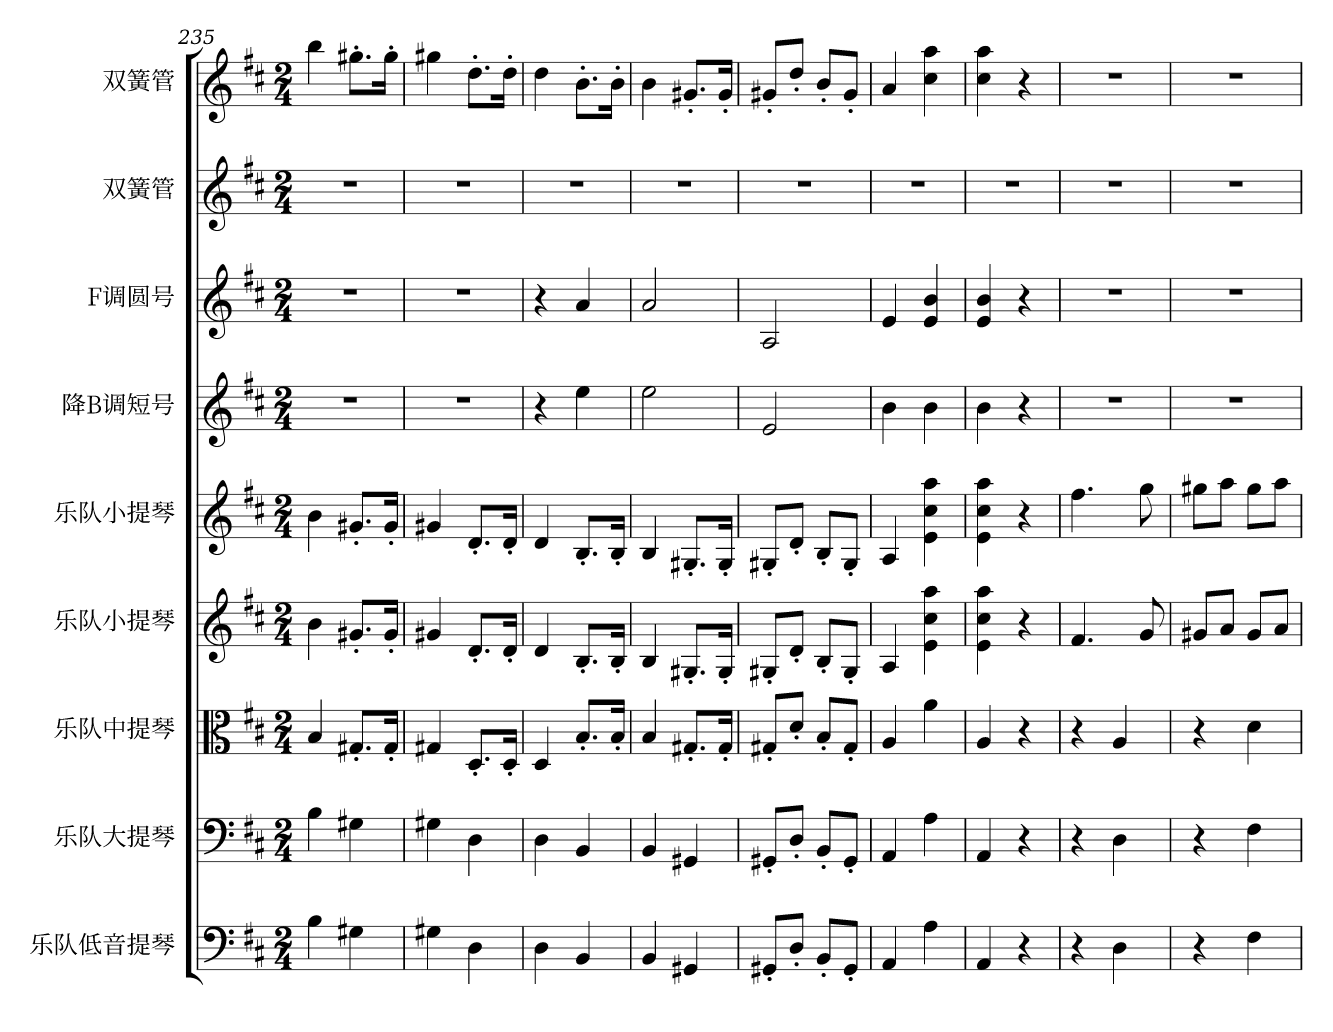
**kern	**kern	**kern	**kern	**kern	**kern	**kern	**kern	**kern
*part9	*part8	*part7	*part6	*part5	*part4	*part3	*part2	*part1
*staff9	*staff8	*staff7	*staff6	*staff5	*staff4	*staff3	*staff2	*staff1
*I"乐队低音提琴	*I"乐队大提琴	*I"乐队中提琴	*I"乐队小提琴	*I"乐队小提琴	*I"降B调短号	*I"F调圆号	*I"双簧管	*I"双簧管
*clefF4	*clefF4	*clefC3	*clefG2	*clefG2	*clefG2	*clefG2	*clefG2	*clefG2
*ITrd7c12	*	*	*	*	*ITrd1c2	*ITrd4c7	*	*
*k[f#c#]	*k[f#c#]	*k[f#c#]	*k[f#c#]	*k[f#c#]	*k[]	*k[f#]	*k[f#c#]	*k[f#c#]
*M2/4	*M2/4	*M2/4	*M2/4	*M2/4	*M2/4	*M2/4	*M2/4	*M2/4
=235	=235	=235	=235	=235	=235	=235	=235	=235
4BB\	4B\	4B/	4b\	4b\	2r	2r	2r	4bb\
4GG#X\	4G#X\	8.G#X'/L	8.g#X'/L	8.g#X'/L	.	.	.	8.gg#X'\L
.	.	16G#'/Jk	16g#'/Jk	16g#'/Jk	.	.	.	16gg#'\Jk
!!LO:PB:g=z
=236	=236	=236	=236	=236	=236	=236	=236	=236
4GG#X\	4G#X\	4G#X/	4g#X/	4g#X/	2r	2r	2r	4gg#X\
4DD\	4D\	8.D'/L	8.d'/L	8.d'/L	.	.	.	8.dd'\L
.	.	16D'/Jk	16d'/Jk	16d'/Jk	.	.	.	16dd'\Jk
=237	=237	=237	=237	=237	=237	=237	=237	=237
4DD\	4D\	4D/	4d/	4d/	4r	4r	2r	4dd\
4BBB/	4BB/	8.B'/L	8.B'/L	8.B'/L	4dd\	4d/	.	8.b'\L
.	.	16B'/Jk	16B'/Jk	16B'/Jk	.	.	.	16b'\Jk
=238	=238	=238	=238	=238	=238	=238	=238	=238
4BBB/	4BB/	4B/	4B/	4B/	2dd\	2d/	2r	4b\
4GGG#X/	4GG#X/	8.G#X'/L	8.G#X'/L	8.G#X'/L	.	.	.	8.g#X'/L
.	.	16G#'/Jk	16G#'/Jk	16G#'/Jk	.	.	.	16g#'/Jk
=239	=239	=239	=239	=239	=239	=239	=239	=239
8GGG#X'/L	8GG#X'/L	8G#X'/L	8G#X'/L	8G#X'/L	2d/	2D/	2r	8g#X'/L
8DD'/J	8D'/J	8d'/J	8d'/J	8d'/J	.	.	.	8dd'/J
8BBB'/L	8BB'/L	8B'/L	8B'/L	8B'/L	.	.	.	8b'/L
8GGG#'/J	8GG#'/J	8G#'/J	8G#'/J	8G#'/J	.	.	.	8g#'/J
=240	=240	=240	=240	=240	=240	=240	=240	=240
*	*	*	*	*	*	*	*	*MM168
4AAA/	4AA/	4A/	4A/	4A/	4a\	4A/	2r	4a/
4AA\	4A\	4a\	4e\ 4cc#\ 4aa\	4e\ 4cc#\ 4aa\	4a\	4A/ 4e/	.	4cc#\ 4aa\
=241	=241	=241	=241	=241	=241	=241	=241	=241
*	*	*	*	*	*	*	*	*MM160
4AAA/	4AA/	4A/	4e\ 4cc#\ 4aa\	4e\ 4cc#\ 4aa\	4a\	4A/ 4e/	2r	4cc#\ 4aa\
4r	4r	4r	4r	4r	4r	4r	.	4r
=242	=242	=242	=242	=242	=242	=242	=242	=242
*	*	*	*	*	*	*	*	*MM174
4r	4r	4r	4.f#/	4.ff#\	2r	2r	2r	2r
4DD\	4D\	4A/	.	.	.	.	.	.
.	.	.	8g/	8gg\	.	.	.	.
=243	=243	=243	=243	=243	=243	=243	=243	=243
4r	4r	4r	8g#X/L	8gg#X\L	2r	2r	2r	2r
.	.	.	8a/J	8aa\J	.	.	.	.
4FF#\	4F#\	4d\	8g#/L	8gg#\L	.	.	.	.
.	.	.	8a/J	8aa\J	.	.	.	.
=	=	=	=	=	=	=	=	=
*-	*-	*-	*-	*-	*-	*-	*-	*-
